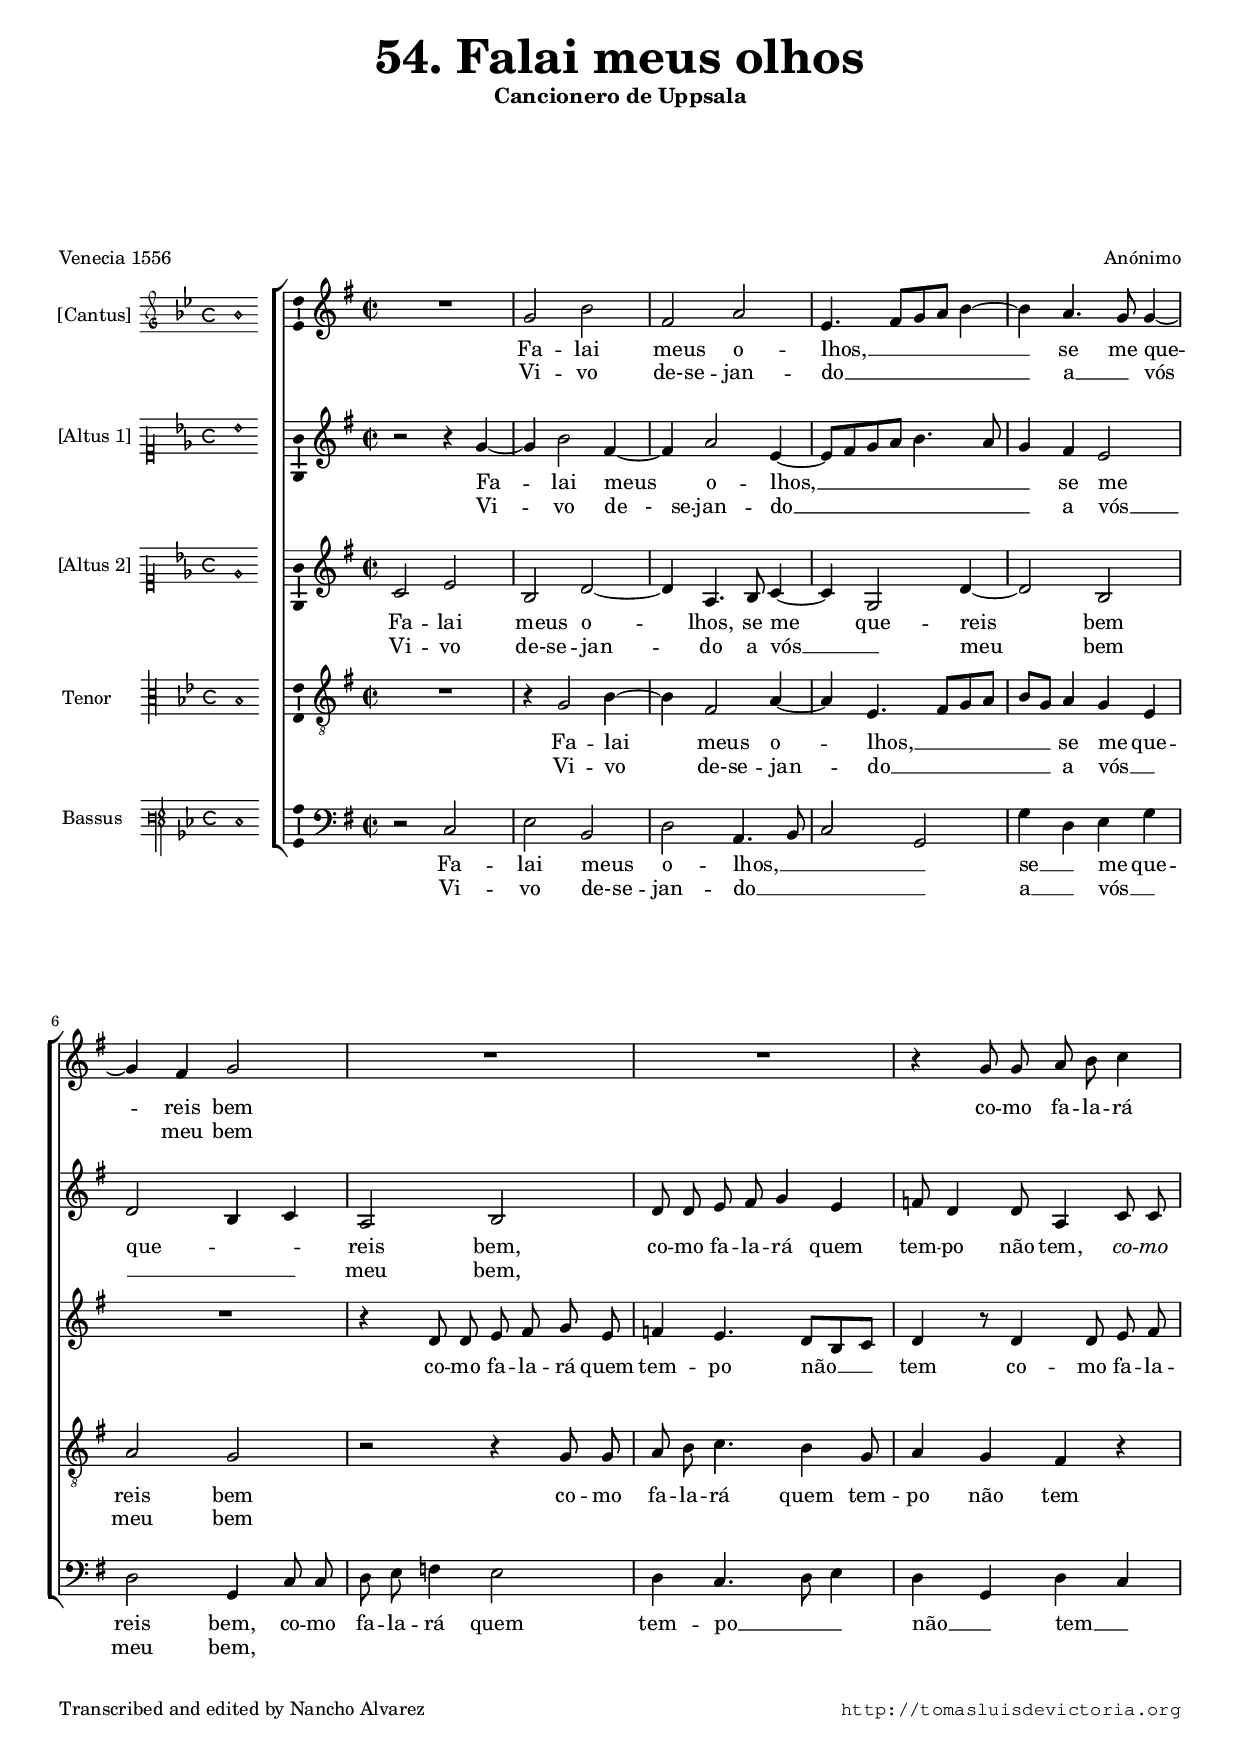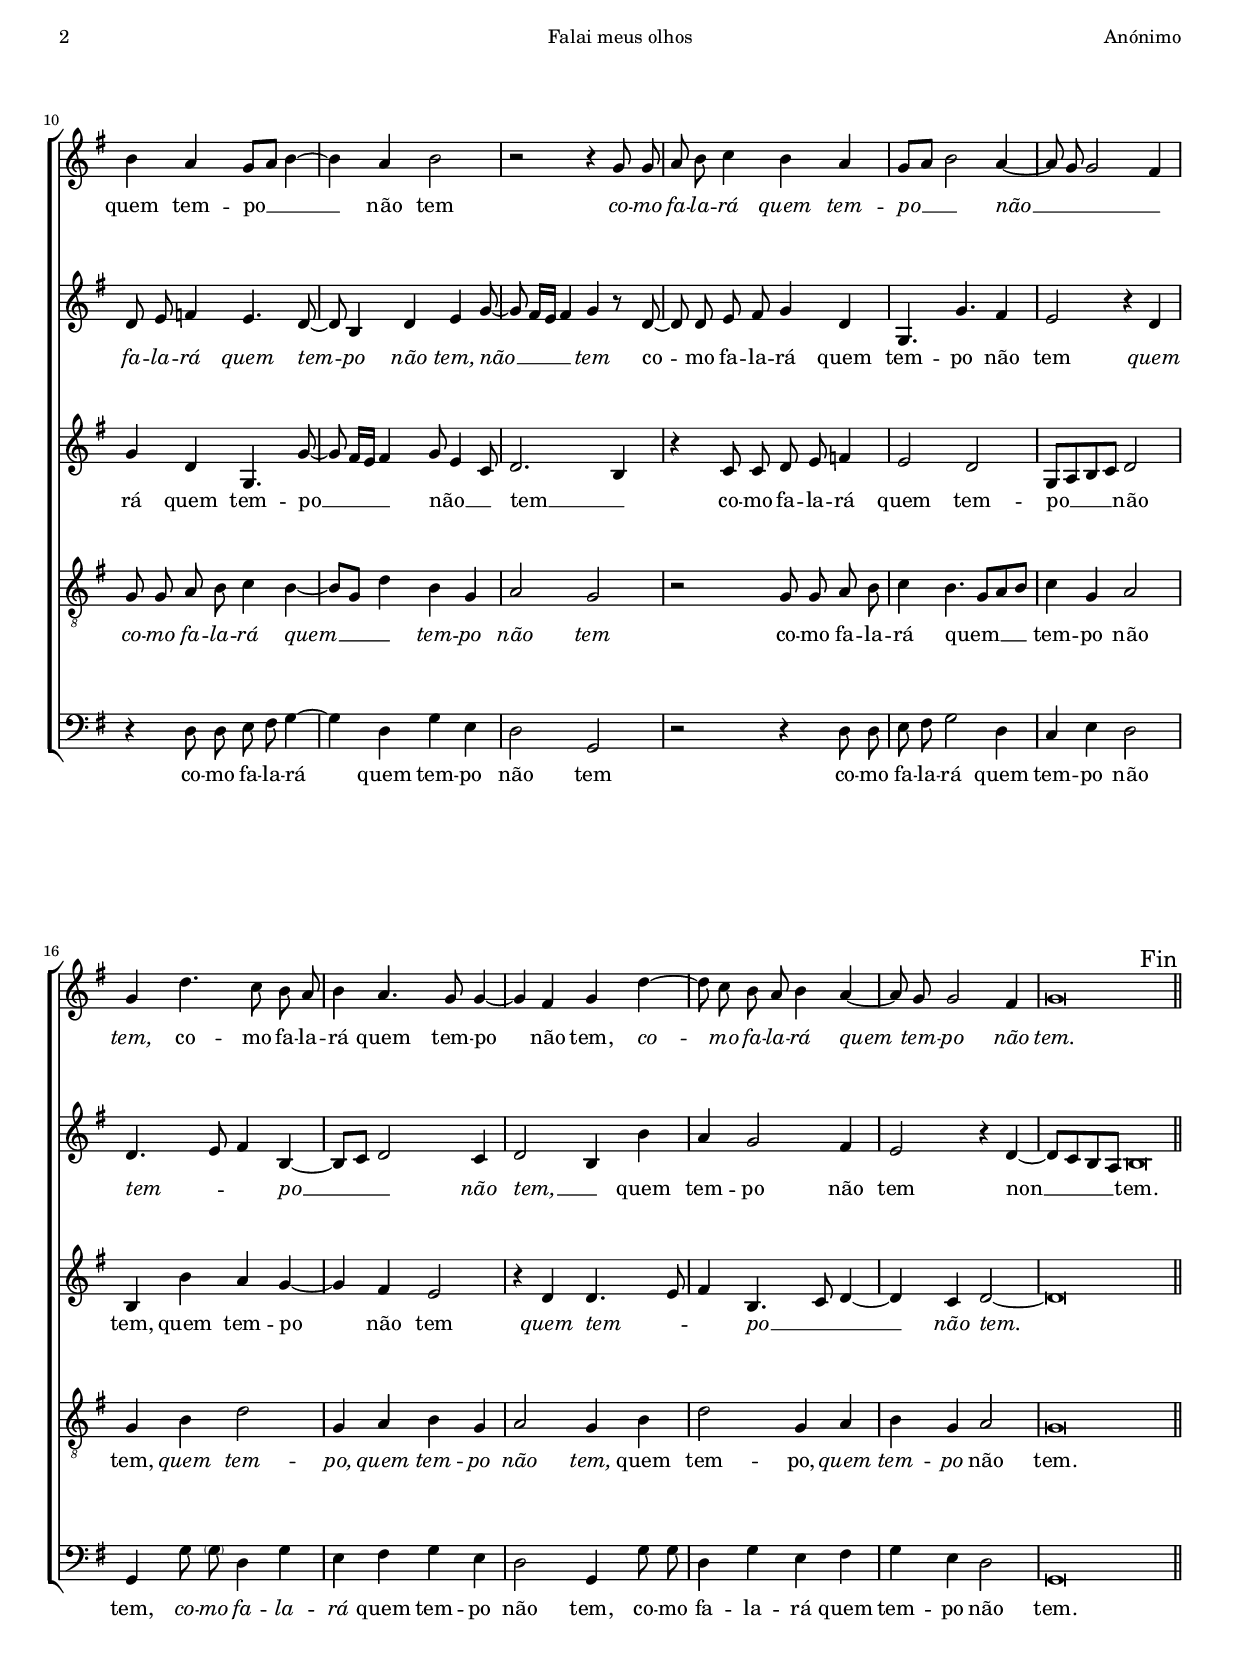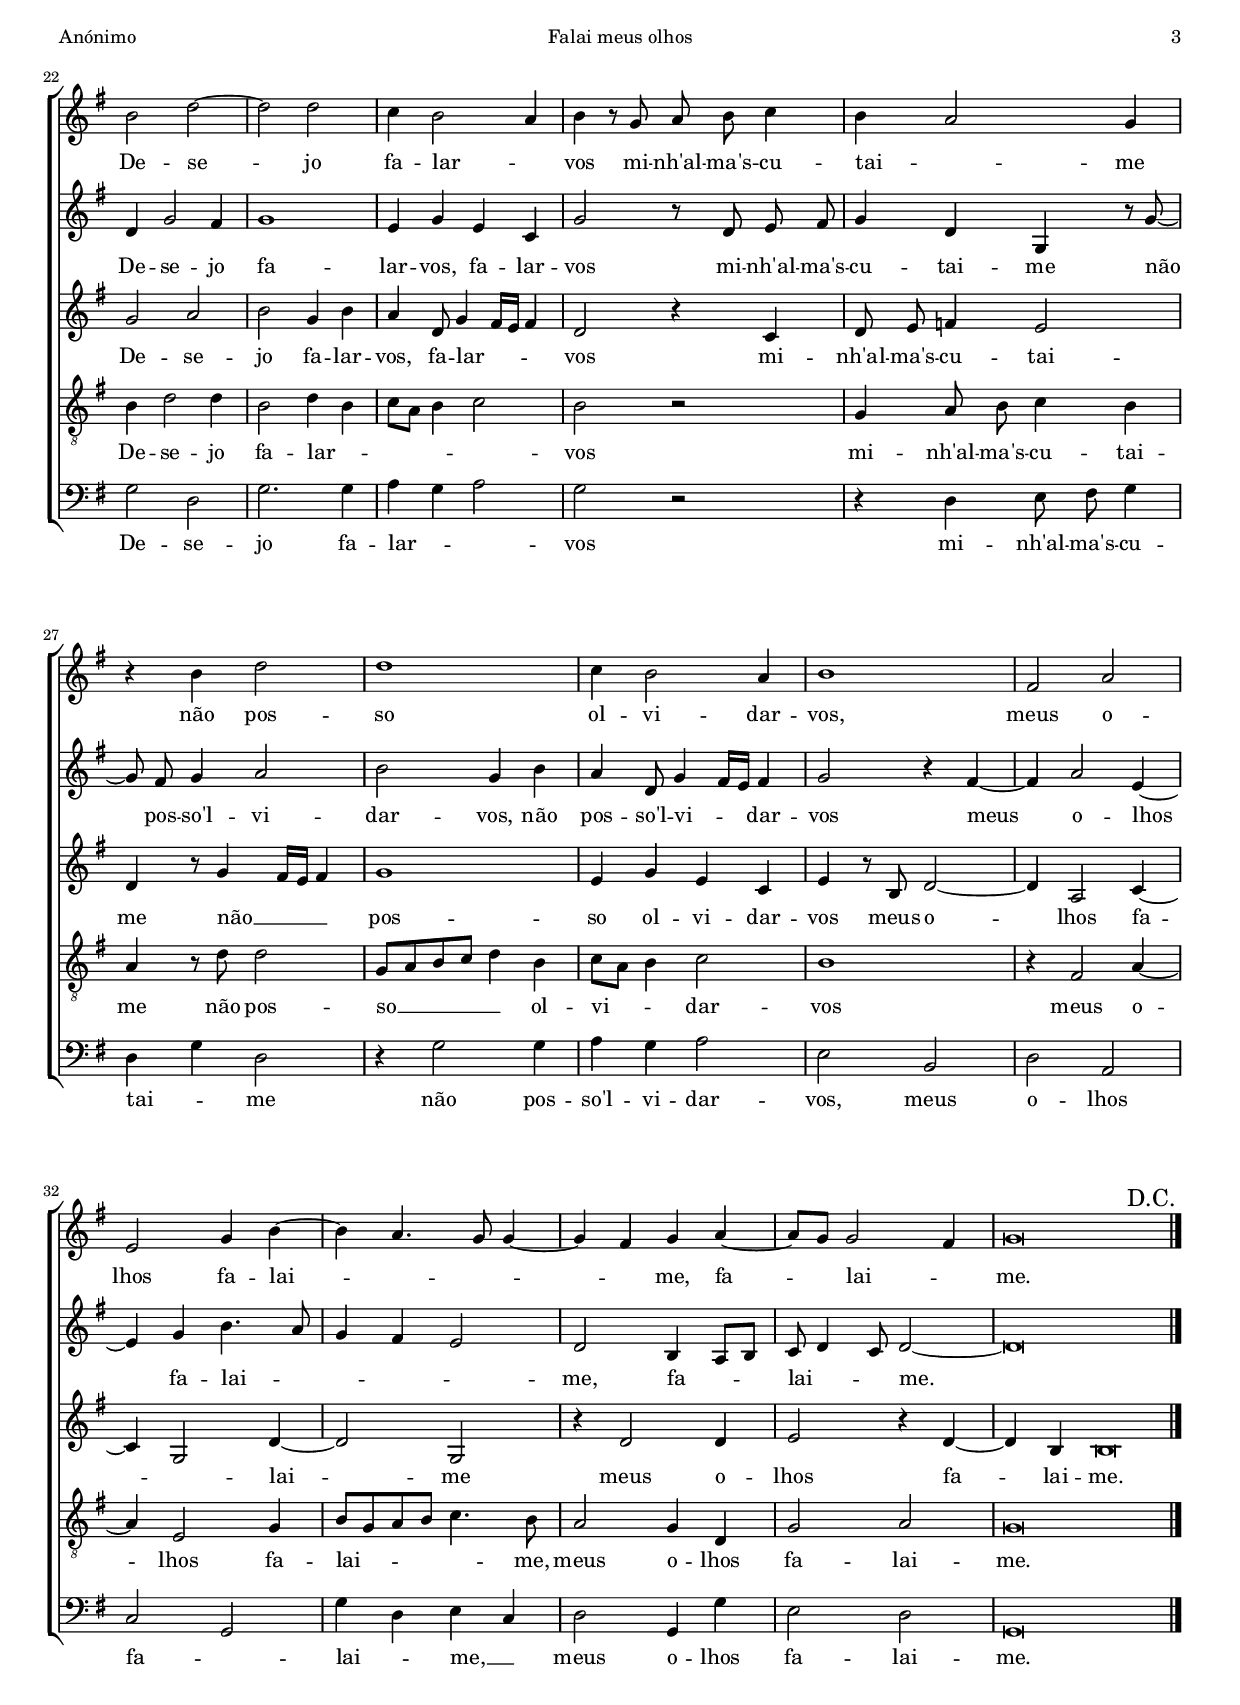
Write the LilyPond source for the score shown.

\version "2.18.0"

#(set-default-paper-size "a4")
#(set-global-staff-size 16.4)
#(ly:set-option 'point-and-click #f)
%mobile -s13 -i2.9

italicas=\override LyricText.font-shape = #'italic
rectas=\override LyricText.font-shape = #'upright
ss=\once \set suggestAccidentals = ##t
incipitwidth = 20
mtempo={\tempo 4 = 70}
mtempob={\tempo 4 = 35}
mt=#(define-music-function (parser location offset) (number?) ; move lyric text
      #{ \once \override LyricText.X-offset = -$offset #})


htitle="Falai meus olhos"
hcomposer="Anónimo"

\header {
	title=\markup{\fontsize #4 "54. Falai meus olhos"}
	subtitle="Cancionero de Uppsala"
	subsubtitle=\markup{\null \vspace #5 }
	composer="Anónimo"
        pdfauthor=\composer
	%opus="(-)"
	poet=\markup{"Venecia 1556"}
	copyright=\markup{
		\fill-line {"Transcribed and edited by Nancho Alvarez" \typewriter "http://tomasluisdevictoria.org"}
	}
%	tagline=""
}

global={\key bes \major \time 2/2 \skip 1*21 \bar "||" \break
                \skip 1*15 \bar "|."
}


cantus=\relative c''{
          R1
          bes2 d
          a c
          g4. a8[ bes c] d4 ~ 
          d4 c4. bes8 bes4 ~
          bes a bes2
          R1*2
          r4 bes8 bes c d ees4
          d4 c bes8[ c] d4 ~
          d c d2
          r2 r4 bes8 bes
          c d ees4 d c
          bes8[ c] d2 c4 ~
          c8 bes bes2 a4
          bes4 f'4. ees8 d c
          d4 c4. bes8 bes4 ~
          bes a bes f' ~
          f8 ees d c d4 c ~
          c8 bes bes2 a4
          bes\breve*1/2
          \override Score.RehearsalMark.self-alignment-X=#right
          \once \override Score.RehearsalMark.break-visibility = #'#(#t #t #f)
          \mark \markup{"Fin"}
          d2 f ~
          f f
          ees4 d2 c4
          d r8 bes8 c d ees4
          d c2 bes4
          r4 d f2
          f1
          ees4 d2 c4
          d1
          a2 c
          g bes4 d ~
          d c4. bes8 bes4 ~
          bes a bes c ~
          c8[ bes] bes2 a4
          bes\breve*1/2
          \mark \markup{"D.C."}
}

cantusdos=\relative c''{
          r2 r4 bes4 ~
          bes d2 a4 ~
          a c2 g4 ~
          g8[ a bes c] d4. c8
          bes4 a g2
          f d4 ees
          c2 d
          f8 f g a bes4 g
          aes8 f4 f8 c4 ees8 ees
          f g aes4 g4. f8 ~
          f8 d4 f g bes8 ~
          bes a16[ g] a4 bes r8 f ~
          f f8 g a bes4 f
          %bes a16[ g] a4 bes \parenthesize r4
          %\parenthesize f8 f8 g a bes4 f
          bes,4. bes'4. a4
          g2 r4 f4
          f4. g8 a4 d,4 ~
          d8[ ees8] f2 ees4
          f2 d4 d'
          c bes2 a4
          g2 r4 f4~
          f8[ ees8 d c] \mtempob d\breve*1/4
          \mtempo
          f4 bes2 a4
          bes1
          g4 bes g ees
          bes'2 r8 f g a
          bes4 f bes, r8 bes' ~
          bes8 a bes4 c2
          d bes4 d
          c f,8 bes4 a16[ g] a4
          bes2 r4 a ~
          a c2 g4 ~
          g bes d4. c8
          bes4 a g2
          f d4 c8[ d]
          ees f4 ees8 f2 ~
          f\breve*1/2
          
}

altus=\relative c'{
          ees2 g
          d f ~
          f4 c4. d8 ees4 ~
          ees bes2 f'4 ~
          f2 d2
          R1
          r4 f8 f g a bes g
          aes4 g4. f8[ d ees]
          f4 r8 f4 f8 g8 a
          bes4 f bes,4. bes'8 ~
          bes a16[ g] a4 bes8 g4 ees8
          f2. d4
          r4 ees8 ees f g aes4
          g2 f2
          bes,8[ c d ees] f2
          d4 d' c bes4 ~
          bes a4 g2
          r4 f f4. g8
          a4 d,4. ees8 f4 ~
          f4 ees f2 ~
          f\breve*1/2
          bes2 c
          d bes4 d
          c4 f,8 bes4 a16[ g] a4
          f2 r4 ees
          f8 g aes4 g2
          f4 r8 bes4 a16[ g] a4
          bes1
          g4 bes g ees
          g4 r8 d f2 ~
          f4 c2 ees4 ~
          ees bes2 f'4 ~
          f2 bes,
          r4 f'2 f4
          g2 r4 f4 ~
          f d \mtempob d\breve*1/4
}

tenor=\relative c'{
	R1
        r4 bes2 d4 ~
        d a2 c4 ~
        c g4. a8[ bes c]
        d[ bes] c4 bes g
        c2 bes
        r2 r4 bes8 bes
        c d ees4. d4 bes8
        c4 bes a r4
        bes8 bes c d ees4 d ~
        d8[ bes] f'4 d bes
        c2 bes
        r2 bes8 bes c d 
        ees4 d4. bes8[ c d]
        ees4 bes c2
        bes4 d f2
        bes,4 c d bes
        c2 bes4 d
        f2 bes,4 c 
        d bes c2
        bes\breve*1/2
        d4 f2 f4
        d2 f4 d
        ees8[ c] d4 ees2
        d r
        bes4 c8 d ees4 d
        c4 r8 f f2
        bes,8[ c d ees] f4 d
        ees8[ c] d4 ees2
        d1
        r4 a2 c4 ~
        c g2 bes4
        d8[ bes c d] ees4. d8
        c2 bes4 f
        bes2 c
        bes\breve*1/2
}

bassus=\relative c{
	r2 ees2
        g d
        f c4. d8
        ees2 bes
        bes'4 f g bes
        f2 bes,4 ees8 ees
        f g aes4 g2
        f4 ees4. f8 g4
        f bes, f' ees4
        r4 f8 f g8 a bes4 ~
        bes4 f4 bes4 g
        f2 bes,2
        r2 r4 f'8 f
        g8 a bes2 f4
        ees4 g f2
        bes,4 bes'8 \parenthesize bes f4 bes
        g4 a bes g
        f2 bes,4 bes'8 bes
        f4 bes g a
        bes g f2
        bes,\breve*1/2
        bes'2 f
        bes2. bes4
        c bes c2
        bes r
        r4 f4 g8 a bes4
        f bes f2
        r4 bes2 bes4
        c bes c2
        g d
        f c
        ees bes
        bes'4 f g ees
        f2 bes,4 bes'
        g2 f
        bes,\breve*1/2
}

% ortografía modernizada al portugués

% aplicación del texto editorial


textocantus=\lyricmode{
Fa -- lai \mt #1 meus o -- lhos, __ _ _ se me que -- reis bem
co -- mo fa -- la -- rá quem tem -- po __ _ não tem
\italicas
co -- mo fa -- la -- rá quem tem -- po __ _ não __ _ _ _ tem,
\rectas
co -- mo fa -- la -- rá quem tem -- po não tem,
\italicas
co -- mo fa -- la -- rá quem tem -- po não tem.
\rectas
De -- se -- jo fa -- lar -- _ vos
mi -- nh'al -- ma's -- cu -- tai -- _ me
não pos -- so ol -- vi -- dar -- vos,
meus o -- lhos fa -- lai -- _ _ _ _ me,
fa -- lai -- _ me.
}
textocantusb=\lyricmode{
Vi -- vo \mt #1 de-se -- jan -- do __ _ _ a __ _ vós meu bem
}

textocantusdos=\lyricmode{
Fa -- lai \mt #0 meus o -- lhos, __ _ _ _ se \mt #0 me que -- _ _ reis bem, % pois me quereis
co -- mo fa -- la -- rá quem tem -- po não tem,
\italicas
co -- mo fa -- la -- rá quem tem -- po não tem, não __ _ _ tem % editorial
\rectas
co -- mo fa -- la -- rá quem tem -- po não tem
\italicas
quem tem -- _ _ po __ _ não tem, __ _ 
\rectas
quem tem -- po não tem
non __ tem.
De -- se -- jo fa -- lar -- vos,
fa -- lar -- vos
mi -- nh'al -- ma's -- cu -- tai -- me
não pos -- so'l -- vi -- dar -- vos,
não pos -- so'l -- vi -- _ dar -- vos
meus o -- lhos fa -- lai -- _ _ _ _ me,
fa -- _ lai -- _ _ me. % editorial
}
textocantusdosb=\lyricmode{
Vi -- vo \mt #0 "de   -   se" -- jan -- do __ _ _ _ a vós __ _ _ _ meu bem,
}

textoaltus=\lyricmode{
Fa -- lai \mt #1 meus o -- lhos, se me que -- reis bem
co -- mo fa -- la -- rá quem tem -- po não __ tem
co -- mo fa -- la -- rá quem tem -- po __ _ _ não __ _ _ tem __ _
co -- mo fa -- la -- rá quem tem -- po __ não tem,
quem tem -- po não tem
\italicas quem tem -- _ _ po __ _ _ não tem. \rectas
De -- se -- jo fa -- lar -- vos,
fa -- lar -- _ _ vos
mi -- nh'al -- ma's -- cu -- tai -- me
não __ _ _ pos -- so ol -- vi -- dar -- vos
meus o -- lhos fa -- _ lai -- me
meus o -- lhos fa -- lai -- me. 
}
textoaltusb=\lyricmode{
Vi -- vo \mt #1 de-se -- jan -- do a vós __ _ meu bem
}

textotenor=\lyricmode{
Fa -- lai \mt #1 meus o -- lhos, __ _ _ se \mt #0 me que -- reis bem
co -- mo fa -- la -- rá quem tem -- po não tem
\italicas co -- mo fa -- la -- rá quem __ _ tem -- po não tem \rectas
co -- mo fa -- la -- rá quem __ _ tem -- po não tem,
\italicas
quem tem -- po, quem tem -- po não tem, % editorial
\rectas
quem tem -- po, \italicas quem tem -- po \rectas não tem. % editorial
De -- se -- jo fa -- lar -- _ _ _ _ vos
mi -- nh'al -- ma's -- cu -- tai -- me
não pos -- so __ _ ol -- vi -- _ dar -- vos
meus o -- lhos fa -- lai -- _ me,
meus o -- lhos fa -- lai -- me. 
}
textotenorb=\lyricmode{
Vi -- vo \mt #1 de-se -- jan -- do __ _ _ a vós __ _ meu bem
}

textobassus=\lyricmode{
Fa -- lai \mt #0 meus o -- lhos, __ _ _ _ se __ _ \mt #0 me que -- reis bem, % pois
co -- mo fa -- la -- rá quem tem -- po __ _ _ não __ _ tem __ _ 
co -- mo fa -- la -- rá quem tem -- po não tem
co -- mo fa -- la -- rá quem tem -- po não tem,
\italicas
co -- mo fa -- la -- rá \rectas quem tem -- po não tem,
co -- mo fa -- la -- rá quem tem -- po não tem.
De -- se -- jo fa -- lar -- _ _ vos
mi -- nh'al -- ma's -- cu -- tai -- _ me
não pos -- so'l -- vi -- dar -- vos,
meus o -- lhos fa -- _ lai -- _ me, __ _
meus o -- lhos fa -- lai -- me. 
}
textobassusb=\lyricmode{
Vi -- vo \mt #0 de-se -- jan -- do __ _ _ _ a __ _ vós __ _ meu bem,
}

%{
Habladme mis ojos, si me quereis bien,
como hablará quien tiempo no tiene.
   Deseo hablaros
   mi Alma, escuchadme.
   No puedo olvidaros,
   mi Alma, habladme.
Vivo deseándoos mi bien
como hablará quien tiempo no tiene.
%}

incipitcantus=\markup{
	\score{
		{ 
		\set Staff.instrumentName="[Cantus] " % no pone nada
		\override NoteHead.style = #'neomensural
		\override Staff.TimeSignature.style = #'neomensural
		\cadenzaOn 
		\clef "petrucci-g"
		\key bes \major
		\time 4/4
                bes'1
		} 

	\layout { line-width=\incipitwidth indent = 0 }
	}
}

incipitcantusdos=\markup{
	\score{
		{ 
		\set Staff.instrumentName="[Altus 1] " % Cantus
		\override NoteHead.style = #'neomensural
		\override Staff.TimeSignature.style = #'neomensural
		\cadenzaOn 
		\clef "petrucci-c1"
		\key bes \major
		\time 4/4
                bes'1
		} 

	\layout { line-width=\incipitwidth indent = 0 }
	}
}

incipitaltus=\markup{
	\score{
		{ 
		\set Staff.instrumentName="[Altus 2] " % Cantus
		\override NoteHead.style = #'neomensural 
		\override Staff.TimeSignature.style = #'neomensural
		\cadenzaOn 
		\clef "petrucci-c1"
		\key bes \major
		\time 4/4
                ees'1
		} 
	\layout { line-width=\incipitwidth indent = 0 }
	}
}


incipittenor=\markup{
	\score{
		{ 
		\set Staff.instrumentName=" Tenor     "
		\override NoteHead.style = #'neomensural 
		\override Staff.TimeSignature.style = #'neomensural
		\cadenzaOn 
		\clef "petrucci-c3"
		\key bes \major
		\time 4/4
                 bes1
		} 
	\layout { line-width=\incipitwidth indent=0 }
	}
}

incipitbassus=\markup{
	\score{
		{ 
		\set Staff.instrumentName=" Bassus   "
		\override NoteHead.style = #'neomensural
		\override Staff.TimeSignature.style = #'neomensural
		\cadenzaOn 
		\clef "petrucci-f3"
		\key bes \major
		\time 4/4
                ees1
		} 
	\layout { line-width=\incipitwidth indent = 0 }
	}
}

%\layout {
%       \context {\Voice
%               \remove Ligature_bracket_engraver
%               \consists Mensural_ligature_engraver
%       }
%       line-width=\incipitwidth
%       indent = 0
%}

\score {\transpose c' a{
\new ChoirStaff<<

	\new Staff <<\global
	\new Voice="v1" {
		\set Staff.instrumentName=\incipitcantus
		\clef "treble"
		\cantus }
	\new Lyrics \lyricsto "v1" {\textocantus }
	\new Lyrics \lyricsto "v1" {\textocantusb }
	>>

	\new Staff <<\global
	\new Voice="v5" {
		\set Staff.instrumentName=\incipitcantusdos
		\clef "treble"
		\cantusdos }
	\new Lyrics \lyricsto "v5" {\textocantusdos }
	\new Lyrics \lyricsto "v5" {\textocantusdosb }
	>>

        \new Staff <<\global
	\new Voice="v2" {
		\set Staff.instrumentName=\incipitaltus
		\clef "treble"
		\altus }
	\new Lyrics \lyricsto "v2" {\textoaltus }
	\new Lyrics \lyricsto "v2" {\textoaltusb }
	>>
	
	\new Staff <<\global
	\new Voice="v3" {
		\set Staff.instrumentName=\incipittenor
		\clef "G_8"
		\tenor }
	\new Lyrics \lyricsto "v3" {\textotenor }
	\new Lyrics \lyricsto "v3" {\textotenorb }
	>>

	\new Staff <<\global
	\new Voice="v4" {
		\set Staff.instrumentName=\incipitbassus
		\clef "bass"
		\bassus }
	\new Lyrics \lyricsto "v4" {\textobassus }
	\new Lyrics \lyricsto "v4" {\textobassusb }
	>>
	
>>

	} % transpose

\layout{ 
	\context {\Lyrics 
		\override VerticalAxisGroup.staff-affinity = #UP
		\override VerticalAxisGroup.nonstaff-relatedstaff-spacing =
			#'((basic-distance . 0) (minimum-distance . 0) (padding . 1))
		\override LyricText.font-size = #1.2
		\override LyricHyphen.minimum-distance = #0.5
	}
	\context {\Score 
		tempoHideNote = ##t
		\override BarNumber.padding = #2 
	}
	\context {\Voice 
		%melismaBusyProperties = #'()
		autoBeaming = ##f
	}
	\context {\Staff 
                %\RemoveEmptyStaves
                %\override VerticalAxisGroup.remove-first = ##t
		\override VerticalAxisGroup.staff-staff-spacing =
			#'((basic-distance . 11) (minimum-distance . 0) (padding . 1))
		\consists Ambitus_engraver 
		\override LigatureBracket.padding = #1
	}
}

%\midi { \mtempo }

}


\paper{
	evenHeaderMarkup=\markup  \fill-line { \fromproperty #'page:page-number-string \htitle \hcomposer }
	oddHeaderMarkup= \markup  \fill-line { \on-the-fly #not-first-page \hcomposer \on-the-fly #not-first-page \htitle \on-the-fly #not-first-page \fromproperty #'page:page-number-string }
	%system-count=20
	%page-count = 8
	ragged-last-bottom = ##f
	indent=3.8\cm
	system-system-spacing =
	#'((basic-distance . 20) (minimum-distance . 0) (padding . 5))
	top-system-spacing = % header
	#'((basic-distance . 10) (minimum-distance . 0) (padding . 0))
	last-bottom-spacing = % footer
	#'((basic-distance . 12) (minimum-distance . 0) (padding . 0))
	markup-system-spacing.padding = #1.5
}
